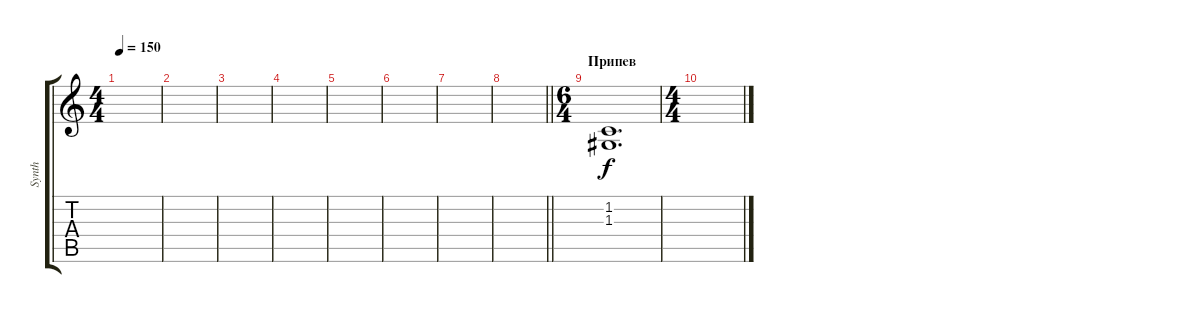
\track ("Synth" "Synth") {instrument lead1square}
\staff {score tabs}
\tuning (E4 B3 G3 D3 A2 E2) {hide}
\ts (4 4)
\tempo 150
\clef g2
\ks c
|
|
|
|
|
|
|
\barLineRight lightlight
|
\ts (6 4)
\section ("" "Припев")
(1.2 1.3).1{d} |
\ts (4 4)
